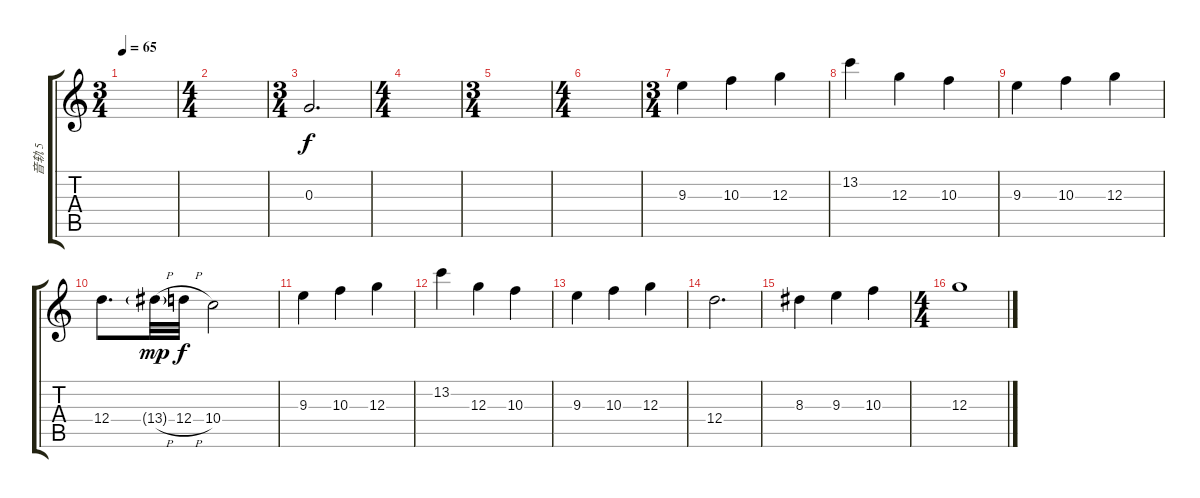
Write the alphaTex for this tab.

\track ("音轨 5" "音轨 5") {instrument electricguitarjazz}
\staff {score tabs}
\tuning (E4 B3 G3 D3 A2 E2) {hide}
\ts (3 4)
\tempo 65
\clef g2
\ks c
|
\ts (4 4)
|
\ts (3 4)
0.3.2{d} |
\ts (4 4)
|
\ts (3 4)
|
\ts (4 4)
|
\ts (3 4)
9.3.4 10.3.4 12.3.4 |
13.2.4 12.3.4 10.3.4 |
9.3.4 10.3.4 12.3.4 |
12.4.8{d} 13.4{h g}.32{dy mp} 12.4{h}.32{dy f} 10.4.2 |
9.3.4 10.3.4 12.3.4 |
13.2.4 12.3.4 10.3.4 |
9.3.4 10.3.4 12.3.4 |
12.4.2{d} |
8.3.4 9.3.4 10.3.4 |
\ts (4 4)
12.3.1
